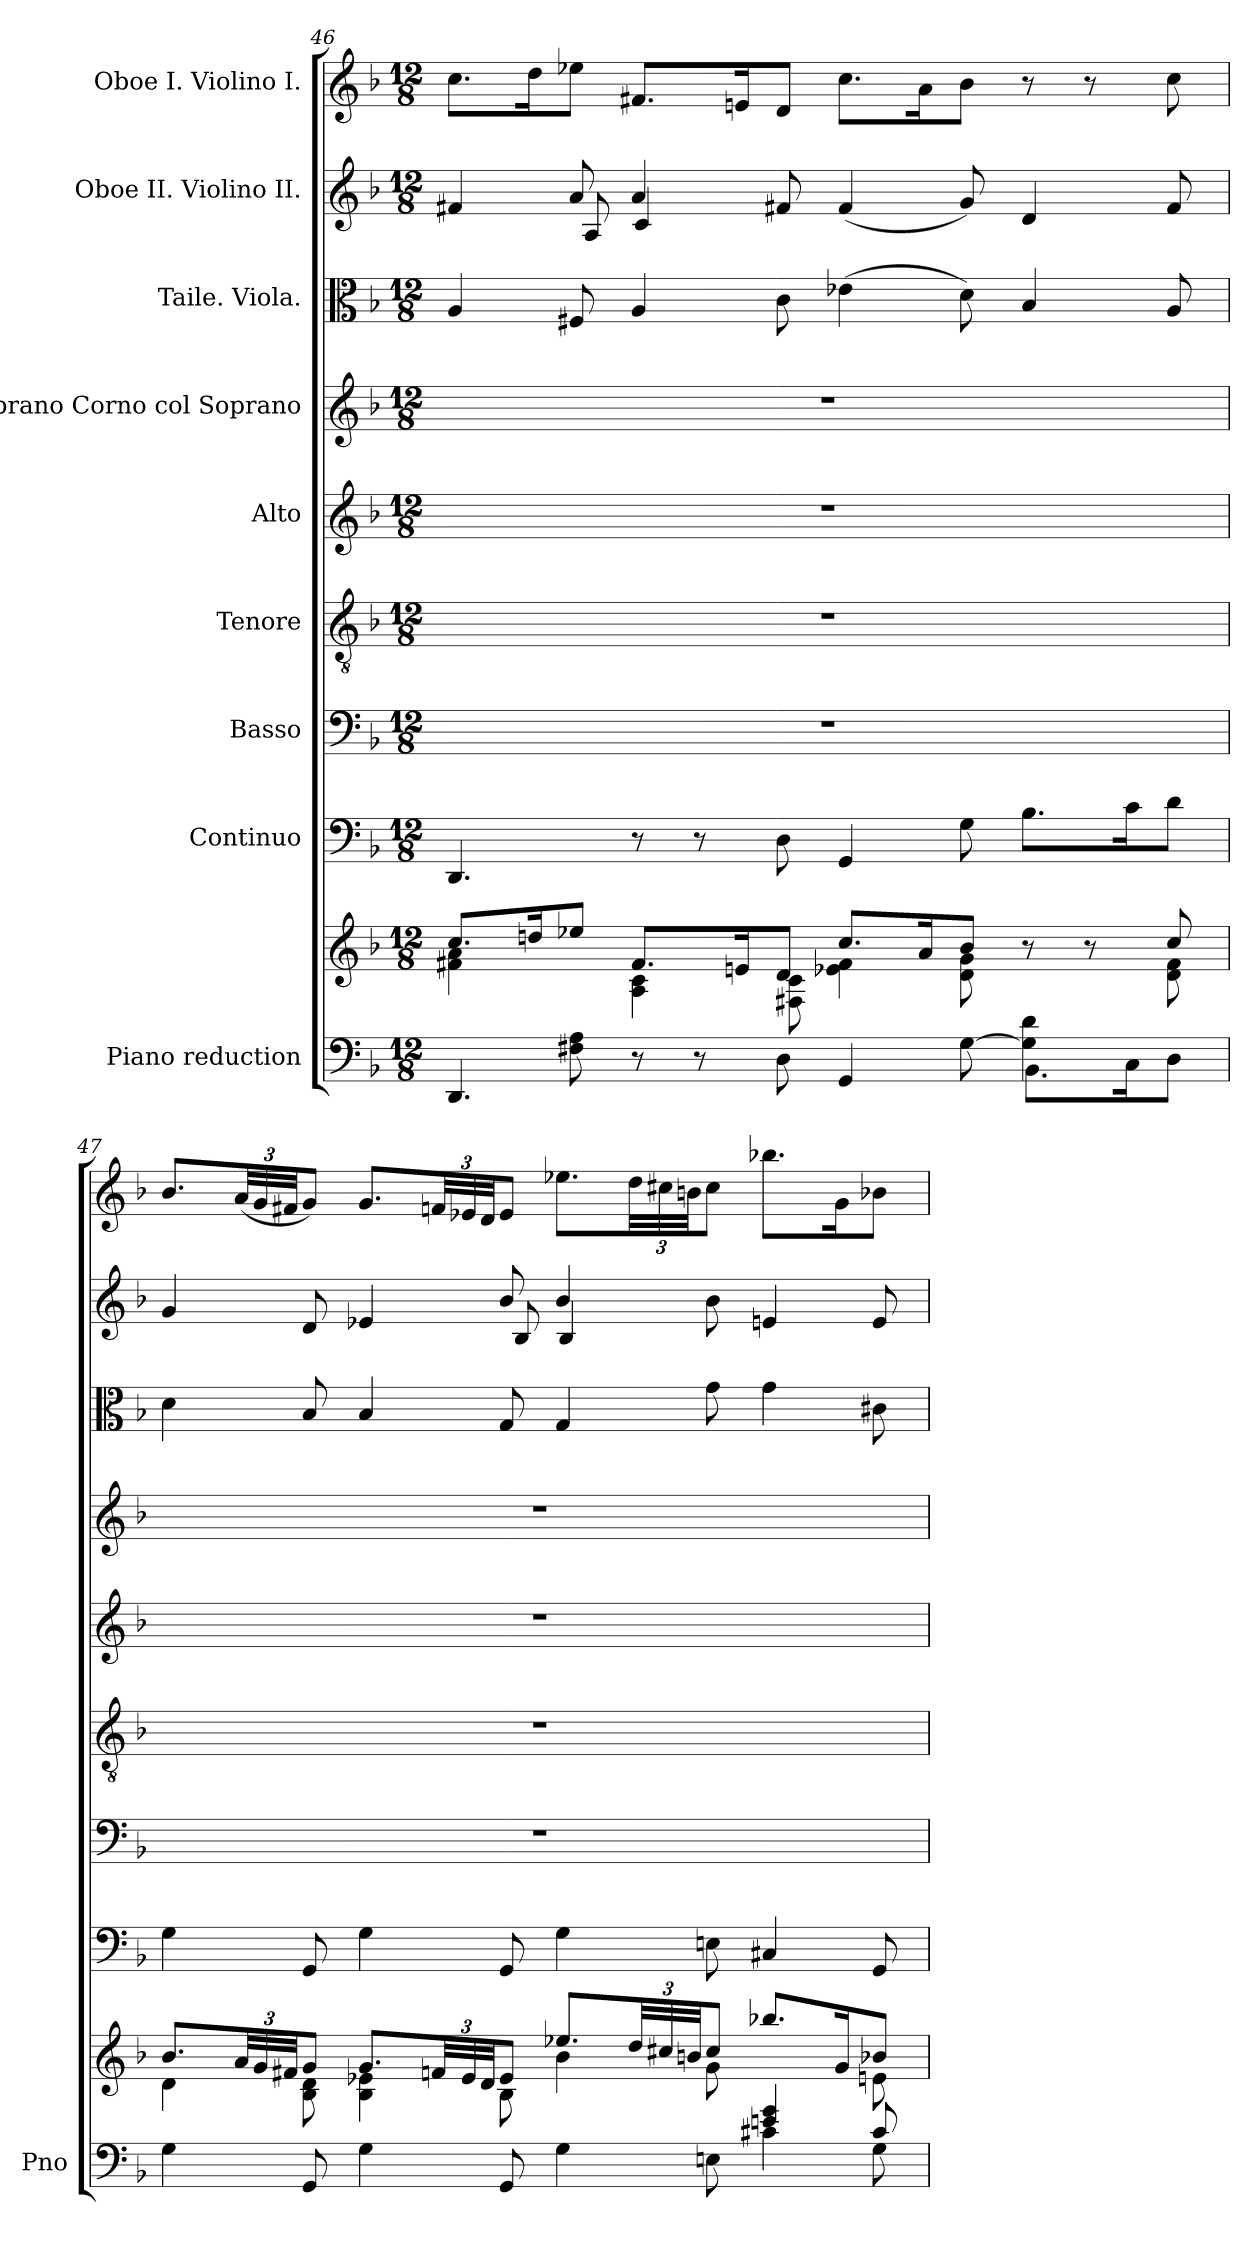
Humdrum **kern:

**kern	**kern	**kern	**kern	**kern	**kern	**kern	**kern	**kern	**kern
*part9	*part9	*part8	*part7	*part6	*part5	*part4	*part3	*part2	*part1
*staff10	*staff9	*staff8	*staff7	*staff6	*staff5	*staff4	*staff3	*staff2	*staff1
*I"Piano reduction	*	*I"Continuo	*I"Basso	*I"Tenore	*I"Alto	*I"Soprano Corno col Soprano	*I"Taile. Viola.	*I"Oboe II. Violino II.	*I"Oboe I. Violino I.
*I'Pno	*	*	*	*	*	*	*	*	*
*clefF4	*clefG2	*clefF4	*clefF4	*clefGv2	*clefG2	*clefG2	*clefC3	*clefG2	*clefG2
*k[b-]	*k[b-]	*k[b-]	*k[b-]	*k[b-]	*k[b-]	*k[b-]	*k[b-]	*k[b-]	*k[b-]
*M12/8	*M12/8	*M12/8	*M12/8	*M12/8	*M12/8	*M12/8	*M12/8	*M12/8	*M12/8
=46	=46	=46	=46	=46	=46	=46	=46	=46	=46
*^	*^	*	*	*	*	*	*	*^	*
4ryy	4.DD/	8.cc/L	4f#X\ 4a\	4.DD/	1.r	1.r	1.r	1.r	4A/	4f#X/	4ryy	8.cc\L
.	.	16ddn/K	.	.	.	.	.	.	.	.	.	16dd\K
8F#X\ 8A\	.	8ee-X/J	8ryy	.	.	.	.	.	8F#X/	8a!/	8A/	8ee-X\J
2.ryy	8r	8.f#/L	4A\ 4c\	8r	.	.	.	.	4A/	4a!/	4c/	8.f#X/L
.	8r	.	.	8r	.	.	.	.	.	.	.	.
.	.	16en/K	.	.	.	.	.	.	.	.	.	16en/K
.	8D\	8d/J	8F#X\ 8c\	8D\	.	.	.	.	8c\	8f#X/	8ryy	8d/J
.	4GG/	8.cc/L	4e-X\ 4f#\	4GG/	.	.	.	.	(4e-X\	(4f#/	2.ryy	8.cc\L
.	.	16a/K	.	.	.	.	.	.	.	.	.	16a\K
.	[>8G\	8b-/J	8d\ 8g\	8G\	.	.	.	.	8d\)	8g/)	.	8b-\J
4G\] 4d\	8.BB-\L	8r	4ryy	8.B-\L	.	.	.	.	4B-/	4d/	.	8r
.	.	8r	.	.	.	.	.	.	.	.	.	8r
.	16C\K	.	.	16c\K	.	.	.	.	.	.	.	.
8ryy	8D\J	8cc/	8d\ 8f#\	8d\J	.	.	.	.	8A/	8f#/	.	8cc\
!!LO:PB:g=z
=47	=47	=47	=47	=47	=47	=47	=47	=47	=47	=47	=47	=47
4G\	2.ryy	8.b-/L	4d\	4G\	1.r	1.r	1.r	1.r	4d\	4g/	4.ryy	8.b-/L
*	*	*Xbrackettup	*	*	*	*	*	*	*	*	*	*Xbrackettup
.	.	48a/LL	.	.	.	.	.	.	.	.	.	(48a/LL
.	.	48g/	.	.	.	.	.	.	.	.	.	48g/
.	.	48f#X/JJ	.	.	.	.	.	.	.	.	.	48f#X/JJ
8GG/	.	8g/J	8B-\ 8d\	8GG/	.	.	.	.	8B-/	8d/	.	8g/J)
4G\	.	8.g/L	4B-\ 4e-X\	4G\	.	.	.	.	4B-/	4e-X/	4ryy	8.g/L
.	.	48fn/LL	.	.	.	.	.	.	.	.	.	48fn/LL
.	.	48e-/	.	.	.	.	.	.	.	.	.	48e-X/
.	.	48d/JJ	.	.	.	.	.	.	.	.	.	48d/JJ
8GG/	.	8e-/J	8B-\	8GG/	.	.	.	.	8G/	8b-!/	8B-/	8e-/J
4G\	4.ryy	8.ee-X/L	4b-\	4G\	.	.	.	.	4G/	4b-!/	4B-/	8.ee-X\L
.	.	48dd/LL	.	.	.	.	.	.	.	.	.	48dd\LL
.	.	48cc#X/	.	.	.	.	.	.	.	.	.	48cc#X\
.	.	48bn/JJ	.	.	.	.	.	.	.	.	.	48bn\JJ
8En\	.	8cc#/J	8g\	8En\	.	.	.	.	8g\	8b-\	2ryy	8cc#\J
4en/ 4g/	4c#X\	8.bb-X/L	4ryy	4C#X/	.	.	.	.	4g\	4en/	.	8.bb-X\L
.	.	16g/K	.	.	.	.	.	.	.	.	.	16g\K
8c#/	8G\	8b-X/J	8en\	8GG/	.	.	.	.	8c#X\	8e/	.	8b-X\J
*v	*v	*	*	*	*	*	*	*	*	*v	*v	*
*	*v	*v	*	*	*	*	*	*	*	*
=	=	=	=	=	=	=	=	=	=
*-	*-	*-	*-	*-	*-	*-	*-	*-	*-
